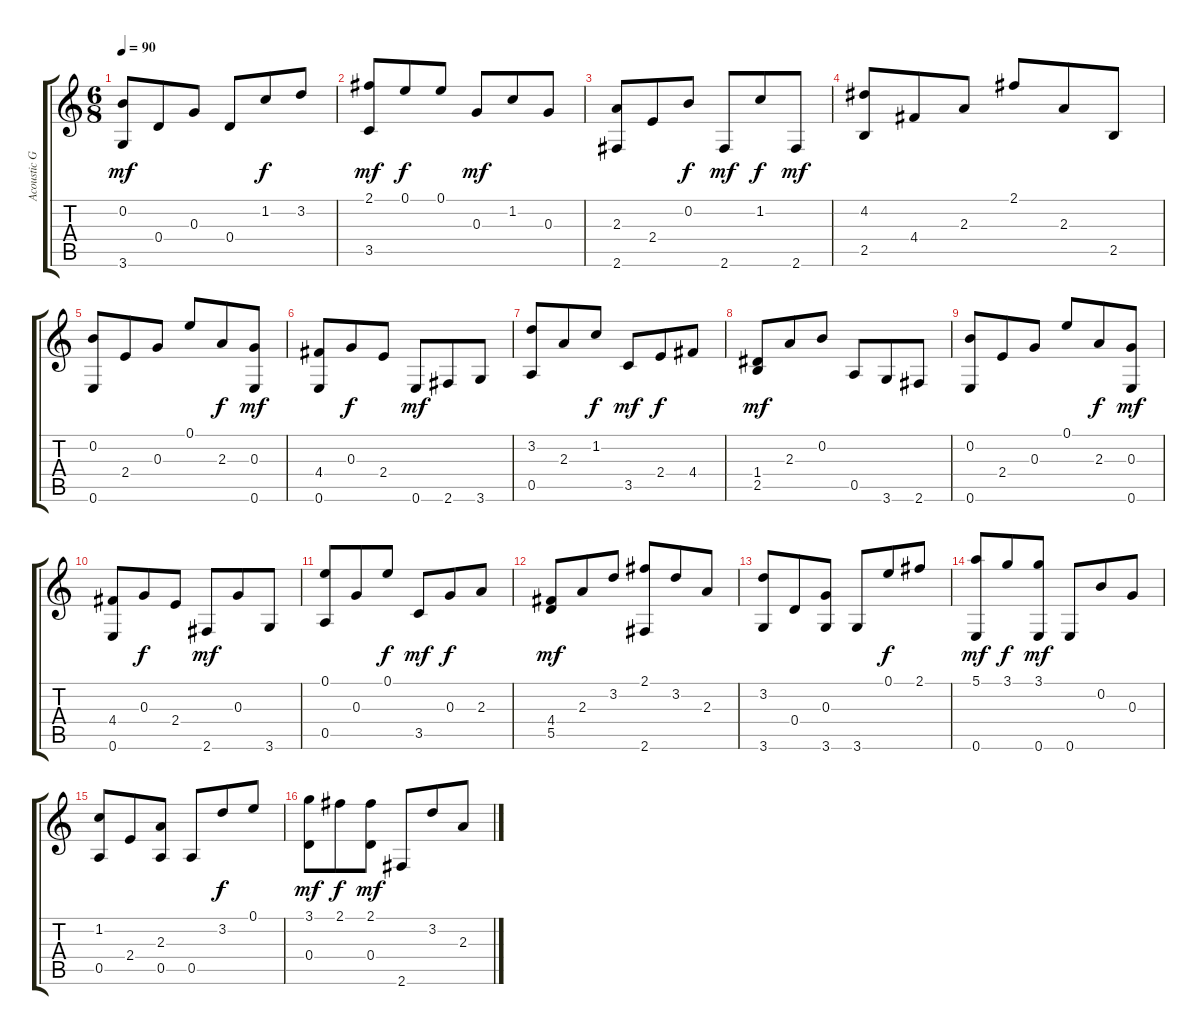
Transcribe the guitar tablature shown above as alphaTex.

\track ("Acoustic Guitar" "Acoustic G") {instrument acousticguitarnylon}
\staff {score tabs}
\tuning (E4 B3 G3 D3 A2 E2) {hide}
\ts (6 8)
\tempo 90
\clef g2
\ks c
(0.2 3.6).8{dy mf} 0.4.8 0.3.8 0.4.8 1.2.8{dy f} 3.2.8 |
(2.1 3.5).8{dy mf} 0.1.8{dy f} 0.1.8 0.3.8{dy mf} 1.2.8 0.3.8 |
(2.3 2.6).8 2.4.8 0.2.8{dy f} 2.6.8{dy mf} 1.2.8{dy f} 2.6.8{dy mf} |
(4.2 2.5).8 4.4.8 2.3.8 2.1.8 2.3.8 2.5.8 |
(0.2 0.6).8 2.4.8 0.3.8 0.1.8 2.3.8{dy f} (0.3 0.6).8{dy mf} |
(4.4 0.6).8 0.3.8{dy f} 2.4.8 0.6.8{dy mf} 2.6.8 3.6.8 |
(3.2 0.5).8 2.3.8 1.2.8{dy f} 3.5.8{dy mf} 2.4.8{dy f} 4.4.8 |
(1.4 2.5).8{dy mf} 2.3.8 0.2.8 0.5.8 3.6.8 2.6.8 |
(0.2 0.6).8 2.4.8 0.3.8 0.1.8 2.3.8{dy f} (0.3 0.6).8{dy mf} |
(4.4 0.6).8 0.3.8{dy f} 2.4.8 2.6.8{dy mf} 0.3.8 3.6.8 |
(0.1 0.5).8 0.3.8 0.1.8{dy f} 3.5.8{dy mf} 0.3.8{dy f} 2.3.8 |
(4.4 5.5).8{dy mf} 2.3.8 3.2.8 (2.1 2.6).8 3.2.8 2.3.8 |
(3.2 3.6).8 0.4.8 (0.3 3.6).8 3.6.8 0.1.8{dy f} 2.1.8 |
(5.1 0.6).8{dy mf} 3.1.8{dy f} (3.1 0.6).8{dy mf} 0.6.8 0.2.8 0.3.8 |
(1.2 0.5).8 2.4.8 (2.3 0.5).8 0.5.8 3.2.8{dy f} 0.1.8 |
(3.1 0.4).8{dy mf} 2.1.8{dy f} (2.1 0.4).8{dy mf} 2.6.8 3.2.8 2.3.8
